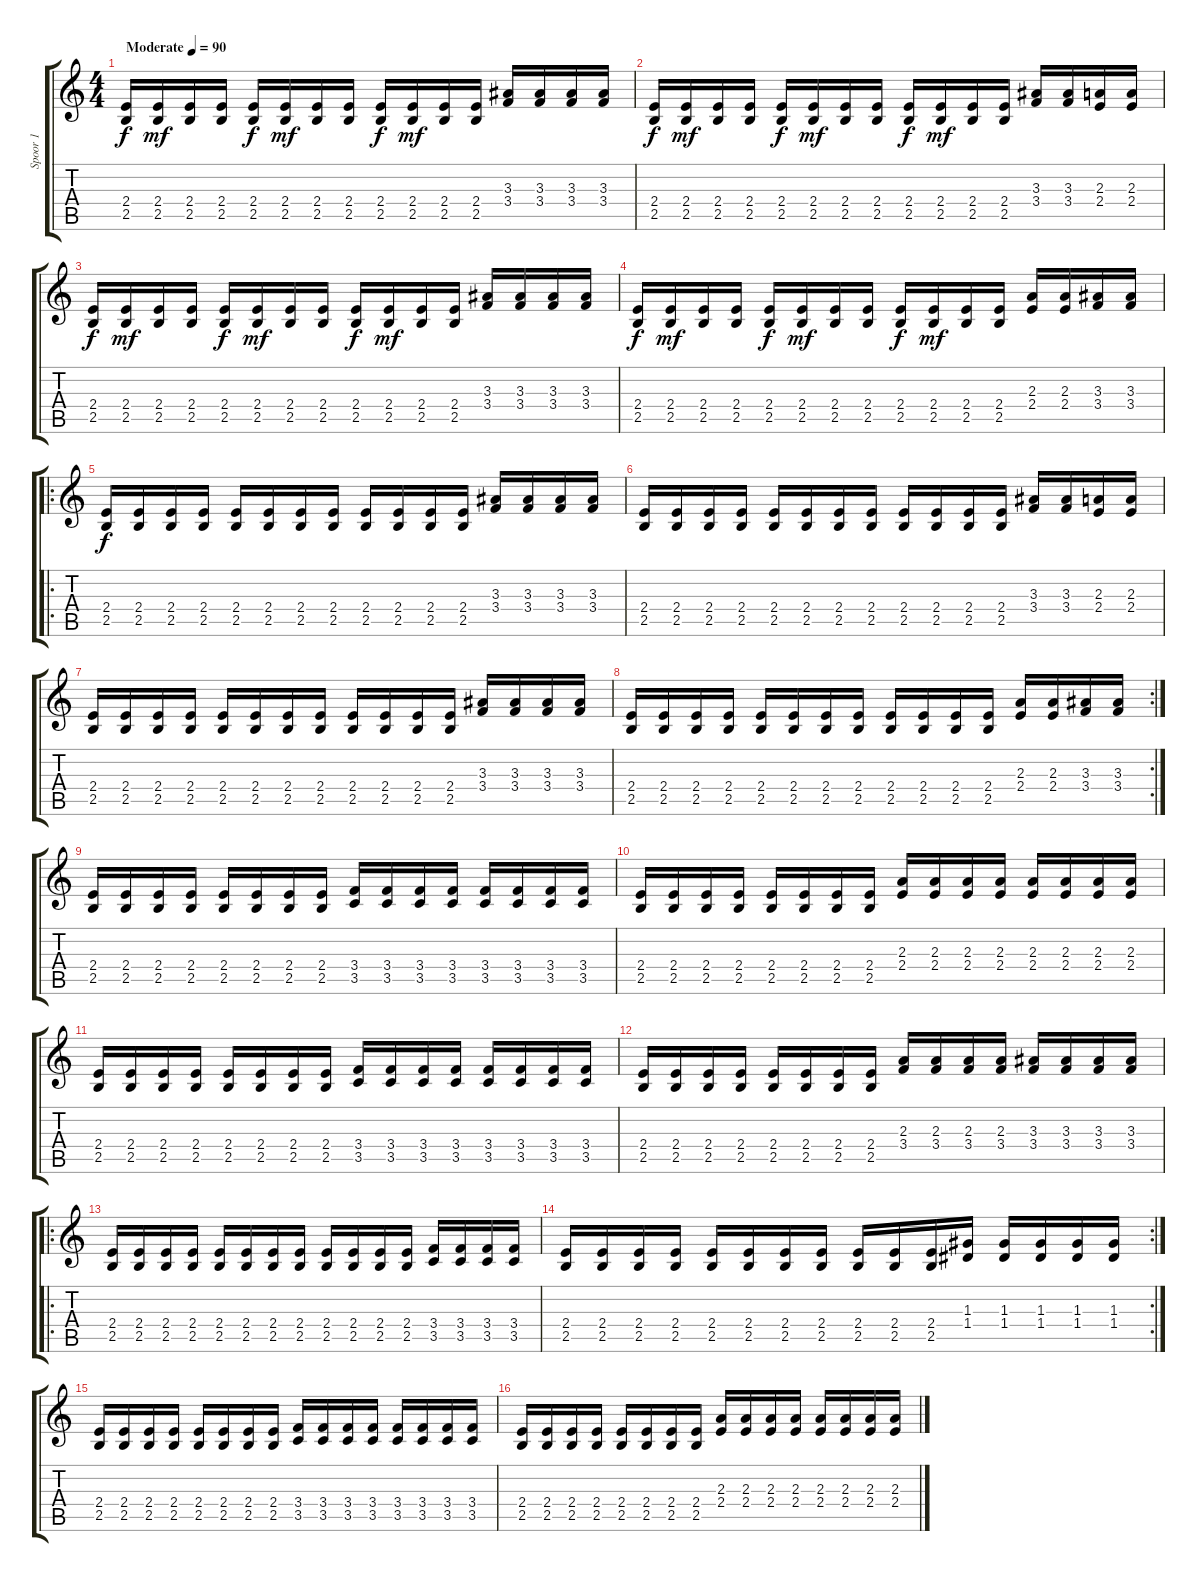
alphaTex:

\track ("Spoor 1" "Spoor 1") {instrument distortionguitar}
\staff {score tabs}
\tuning (E4 B3 G3 D3 A2 E2) {hide}
\ts (4 4)
\tempo (90 "Moderate")
\clef g2
\ks c
(2.4 2.5).16{dy f volume 3 instrument distortionguitar} (2.4 2.5).16{dy mf} (2.4 2.5).16 (2.4 2.5).16 (2.4 2.5).16{dy f} (2.4 2.5).16{dy mf} (2.4 2.5).16 (2.4 2.5).16 (2.4 2.5).16{dy f} (2.4 2.5).16{dy mf} (2.4 2.5).16 (2.4 2.5).16 (3.3 3.4).16 (3.3 3.4).16 (3.3 3.4).16 (3.3 3.4).16 |
(2.4 2.5).16{dy f} (2.4 2.5).16{dy mf} (2.4 2.5).16 (2.4 2.5).16 (2.4 2.5).16{dy f} (2.4 2.5).16{dy mf} (2.4 2.5).16 (2.4 2.5).16 (2.4 2.5).16{dy f} (2.4 2.5).16{dy mf} (2.4 2.5).16 (2.4 2.5).16 (3.3 3.4).16 (3.3 3.4).16 (2.3 2.4).16 (2.3 2.4).16 |
(2.4 2.5).16{dy f} (2.4 2.5).16{dy mf} (2.4 2.5).16 (2.4 2.5).16 (2.4 2.5).16{dy f} (2.4 2.5).16{dy mf} (2.4 2.5).16 (2.4 2.5).16 (2.4 2.5).16{dy f} (2.4 2.5).16{dy mf} (2.4 2.5).16 (2.4 2.5).16 (3.3 3.4).16 (3.3 3.4).16 (3.3 3.4).16 (3.3 3.4).16 |
(2.4 2.5).16{dy f} (2.4 2.5).16{dy mf} (2.4 2.5).16 (2.4 2.5).16 (2.4 2.5).16{dy f} (2.4 2.5).16{dy mf} (2.4 2.5).16 (2.4 2.5).16 (2.4 2.5).16{dy f} (2.4 2.5).16{dy mf} (2.4 2.5).16 (2.4 2.5).16 (2.3 2.4).16 (2.3 2.4).16 (3.3 3.4).16 (3.3 3.4).16 |
\ro
(2.4 2.5).16{dy f volume 16} (2.4 2.5).16 (2.4 2.5).16 (2.4 2.5).16 (2.4 2.5).16 (2.4 2.5).16 (2.4 2.5).16 (2.4 2.5).16 (2.4 2.5).16 (2.4 2.5).16 (2.4 2.5).16 (2.4 2.5).16 (3.3 3.4).16 (3.3 3.4).16 (3.3 3.4).16 (3.3 3.4).16 |
(2.4 2.5).16 (2.4 2.5).16 (2.4 2.5).16 (2.4 2.5).16 (2.4 2.5).16 (2.4 2.5).16 (2.4 2.5).16 (2.4 2.5).16 (2.4 2.5).16 (2.4 2.5).16 (2.4 2.5).16 (2.4 2.5).16 (3.3 3.4).16 (3.3 3.4).16 (2.3 2.4).16 (2.3 2.4).16 |
(2.4 2.5).16 (2.4 2.5).16 (2.4 2.5).16 (2.4 2.5).16 (2.4 2.5).16 (2.4 2.5).16 (2.4 2.5).16 (2.4 2.5).16 (2.4 2.5).16 (2.4 2.5).16 (2.4 2.5).16 (2.4 2.5).16 (3.3 3.4).16 (3.3 3.4).16 (3.3 3.4).16 (3.3 3.4).16 |
\rc 2
(2.4 2.5).16 (2.4 2.5).16 (2.4 2.5).16 (2.4 2.5).16 (2.4 2.5).16 (2.4 2.5).16 (2.4 2.5).16 (2.4 2.5).16 (2.4 2.5).16 (2.4 2.5).16 (2.4 2.5).16 (2.4 2.5).16 (2.3 2.4).16 (2.3 2.4).16 (3.3 3.4).16 (3.3 3.4).16 |
(2.4 2.5).16 (2.4 2.5).16 (2.4 2.5).16 (2.4 2.5).16 (2.4 2.5).16 (2.4 2.5).16 (2.4 2.5).16 (2.4 2.5).16 (3.4 3.5).16 (3.4 3.5).16 (3.4 3.5).16 (3.4 3.5).16 (3.4 3.5).16 (3.4 3.5).16 (3.4 3.5).16 (3.4 3.5).16 |
(2.4 2.5).16 (2.4 2.5).16 (2.4 2.5).16 (2.4 2.5).16 (2.4 2.5).16 (2.4 2.5).16 (2.4 2.5).16 (2.4 2.5).16 (2.3 2.4).16 (2.3 2.4).16 (2.3 2.4).16 (2.3 2.4).16 (2.3 2.4).16 (2.3 2.4).16 (2.3 2.4).16 (2.3 2.4).16 |
(2.4 2.5).16 (2.4 2.5).16 (2.4 2.5).16 (2.4 2.5).16 (2.4 2.5).16 (2.4 2.5).16 (2.4 2.5).16 (2.4 2.5).16 (3.4 3.5).16 (3.4 3.5).16 (3.4 3.5).16 (3.4 3.5).16 (3.4 3.5).16 (3.4 3.5).16 (3.4 3.5).16 (3.4 3.5).16 |
(2.4 2.5).16 (2.4 2.5).16 (2.4 2.5).16 (2.4 2.5).16 (2.4 2.5).16 (2.4 2.5).16 (2.4 2.5).16 (2.4 2.5).16 (2.3 3.4).16 (2.3 3.4).16 (2.3 3.4).16 (2.3 3.4).16 (3.3 3.4).16 (3.3 3.4).16 (3.3 3.4).16 (3.3 3.4).16 |
\ro
(2.4 2.5).16 (2.4 2.5).16 (2.4 2.5).16 (2.4 2.5).16 (2.4 2.5).16 (2.4 2.5).16 (2.4 2.5).16 (2.4 2.5).16 (2.4 2.5).16 (2.4 2.5).16 (2.4 2.5).16 (2.4 2.5).16 (3.4 3.5).16 (3.4 3.5).16 (3.4 3.5).16 (3.4 3.5).16 |
\rc 2
(2.4 2.5).16 (2.4 2.5).16 (2.4 2.5).16 (2.4 2.5).16 (2.4 2.5).16 (2.4 2.5).16 (2.4 2.5).16 (2.4 2.5).16 (2.4 2.5).16 (2.4 2.5).16 (2.4 2.5).16 (1.3 1.4).16 (1.3 1.4).16 (1.3 1.4).16 (1.3 1.4).16 (1.3 1.4).16 |
(2.4 2.5).16 (2.4 2.5).16 (2.4 2.5).16 (2.4 2.5).16 (2.4 2.5).16 (2.4 2.5).16 (2.4 2.5).16 (2.4 2.5).16 (3.4 3.5).16 (3.4 3.5).16 (3.4 3.5).16 (3.4 3.5).16 (3.4 3.5).16 (3.4 3.5).16 (3.4 3.5).16 (3.4 3.5).16 |
(2.4 2.5).16 (2.4 2.5).16 (2.4 2.5).16 (2.4 2.5).16 (2.4 2.5).16 (2.4 2.5).16 (2.4 2.5).16 (2.4 2.5).16 (2.3 2.4).16 (2.3 2.4).16 (2.3 2.4).16 (2.3 2.4).16 (2.3 2.4).16 (2.3 2.4).16 (2.3 2.4).16 (2.3 2.4).16
